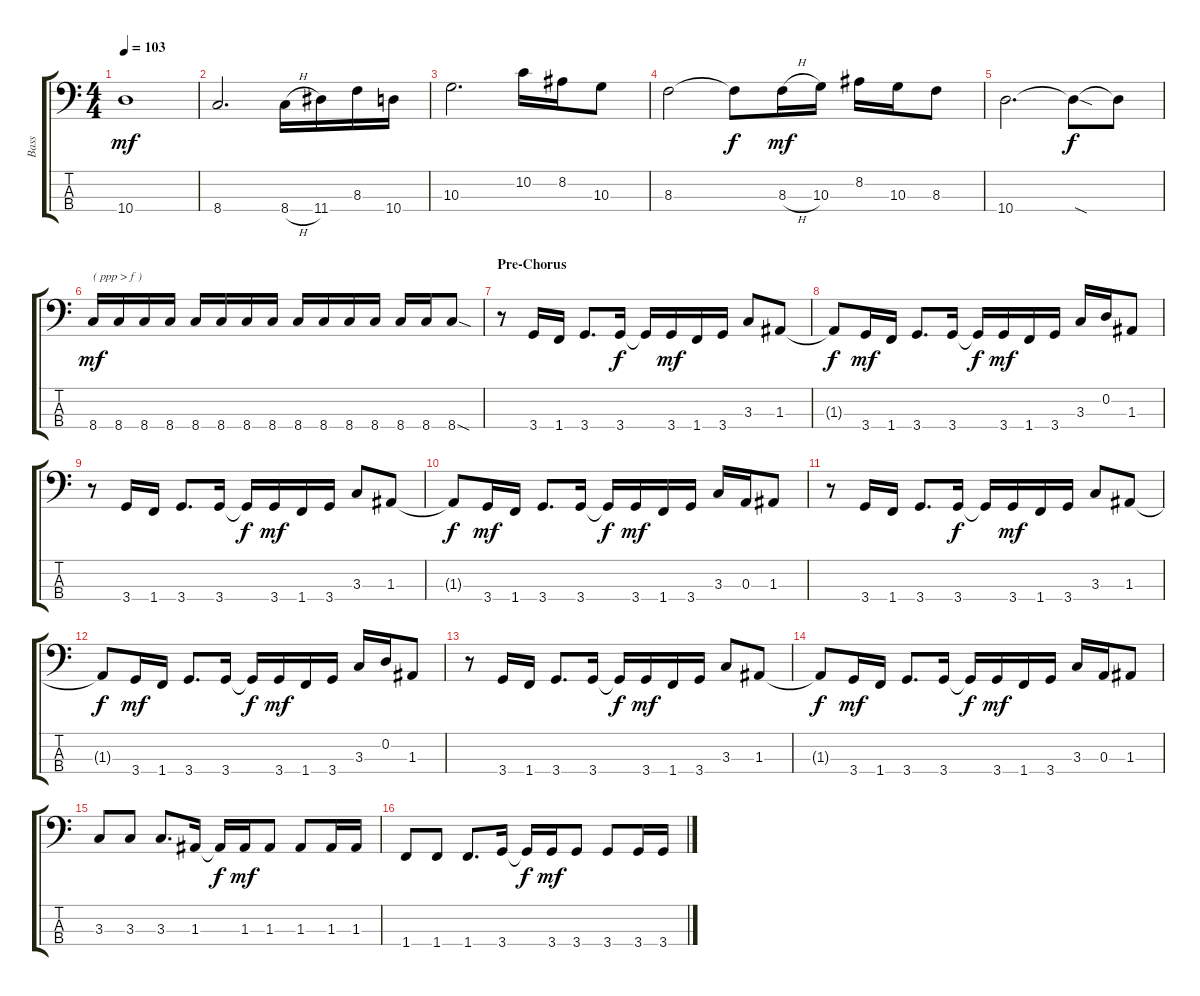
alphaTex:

\track ("Bass" "Bass") {instrument electricbassfinger}
\staff {score tabs}
\tuning (G2 D2 A1 E1) {hide}
\ts (4 4)
\tempo 103
\clef f4
\ks c
10.4.1{dy mf} |
8.4.2{d} 8.4{h}.16 11.4.16 8.3.16 10.4.16 |
10.3.2{d} 10.2.16 8.2.16 10.3.8 |
8.3.2 8.3{t}.8{dy f} 8.3{h}.16{dy mf} 10.3.16 8.2.16 10.3.16 8.3.8 |
10.4.2{d} 10.4{sod t}.8{dy f} 10.4{t}.8{volume 0} |
8.4.16{txt "( ppp > f )" dy mf volume 13} 8.4.16 8.4.16 8.4.16 8.4.16 8.4.16 8.4.16 8.4.16 8.4.16 8.4.16 8.4.16 8.4.16 8.4.16 8.4.16 8.4{sod}.8 |
\section ("" "Pre-Chorus")
r.8 3.4.16 1.4.16 3.4.8{d} 3.4.16{dy f} 3.4{t}.16 3.4.16{dy mf} 1.4.16 3.4.16 3.3.8 1.3.8 |
1.3{t}.8{dy f} 3.4.16{dy mf} 1.4.16 3.4.8{d} 3.4.16 3.4{t}.16{dy f} 3.4.16{dy mf} 1.4.16 3.4.16 3.3.16 0.2.16 1.3.8 |
r.8 3.4.16 1.4.16 3.4.8{d} 3.4.16 3.4{t}.16{dy f} 3.4.16{dy mf} 1.4.16 3.4.16 3.3.8 1.3.8 |
1.3{t}.8{dy f} 3.4.16{dy mf} 1.4.16 3.4.8{d} 3.4.16 3.4{t}.16{dy f} 3.4.16{dy mf} 1.4.16 3.4.16 3.3.16 0.3.16 1.3.8 |
r.8 3.4.16 1.4.16 3.4.8{d} 3.4.16{dy f} 3.4{t}.16 3.4.16{dy mf} 1.4.16 3.4.16 3.3.8 1.3.8 |
1.3{t}.8{dy f} 3.4.16{dy mf} 1.4.16 3.4.8{d} 3.4.16 3.4{t}.16{dy f} 3.4.16{dy mf} 1.4.16 3.4.16 3.3.16 0.2.16 1.3.8 |
r.8 3.4.16 1.4.16 3.4.8{d} 3.4.16 3.4{t}.16{dy f} 3.4.16{dy mf} 1.4.16 3.4.16 3.3.8 1.3.8 |
1.3{t}.8{dy f} 3.4.16{dy mf} 1.4.16 3.4.8{d} 3.4.16 3.4{t}.16{dy f} 3.4.16{dy mf} 1.4.16 3.4.16 3.3.16 0.3.16 1.3.8 |
3.3.8 3.3.8 3.3.8{d} 1.3.16 1.3{t}.16{dy f} 1.3.16{dy mf} 1.3.8 1.3.8 1.3.16 1.3.16 |
1.4.8 1.4.8 1.4.8{d} 3.4.16 3.4{t}.16{dy f} 3.4.16{dy mf} 3.4.8 3.4.8 3.4.16 3.4.16
